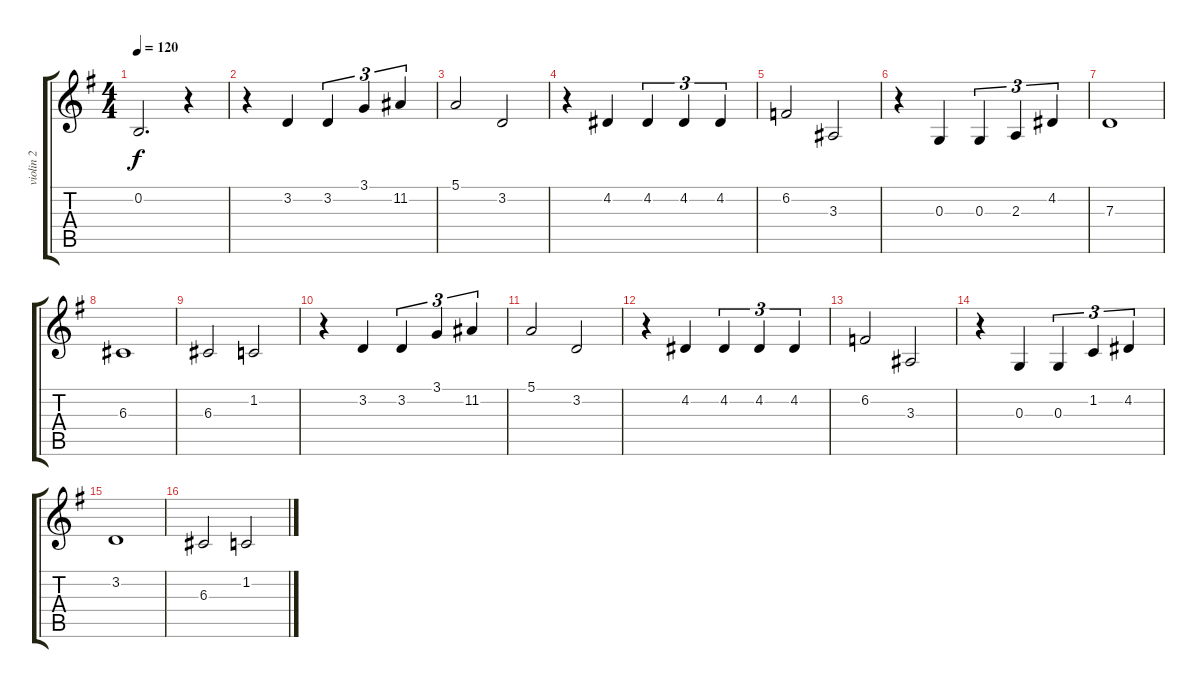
\track ("violin 2" "violin 2") {instrument violin}
\staff {score tabs}
\tuning (E4 B3 G3 D3 A2 E2) {hide}
\ts (4 4)
\tempo 120
\clef g2
\ks g
0.2.2{d dy f} r.4 |
r.4 3.2.4 3.2.4{tu (3 2)} 3.1.4{tu (3 2)} 11.2.4{tu (3 2)} |
5.1.2 3.2.2 |
r.4 4.2.4 4.2.4{tu (3 2)} 4.2.4{tu (3 2)} 4.2.4{tu (3 2)} |
6.2.2 3.3.2 |
r.4 0.3.4 0.3.4{tu (3 2)} 2.3.4{tu (3 2)} 4.2.4{tu (3 2)} |
7.3.1 |
6.3.1 |
6.3.2 1.2.2 |
r.4 3.2.4 3.2.4{tu (3 2)} 3.1.4{tu (3 2)} 11.2.4{tu (3 2)} |
5.1.2 3.2.2 |
r.4 4.2.4 4.2.4{tu (3 2)} 4.2.4{tu (3 2)} 4.2.4{tu (3 2)} |
6.2.2 3.3.2 |
r.4 0.3.4 0.3.4{tu (3 2)} 1.2.4{tu (3 2)} 4.2.4{tu (3 2)} |
3.2.1 |
6.3.2 1.2.2
